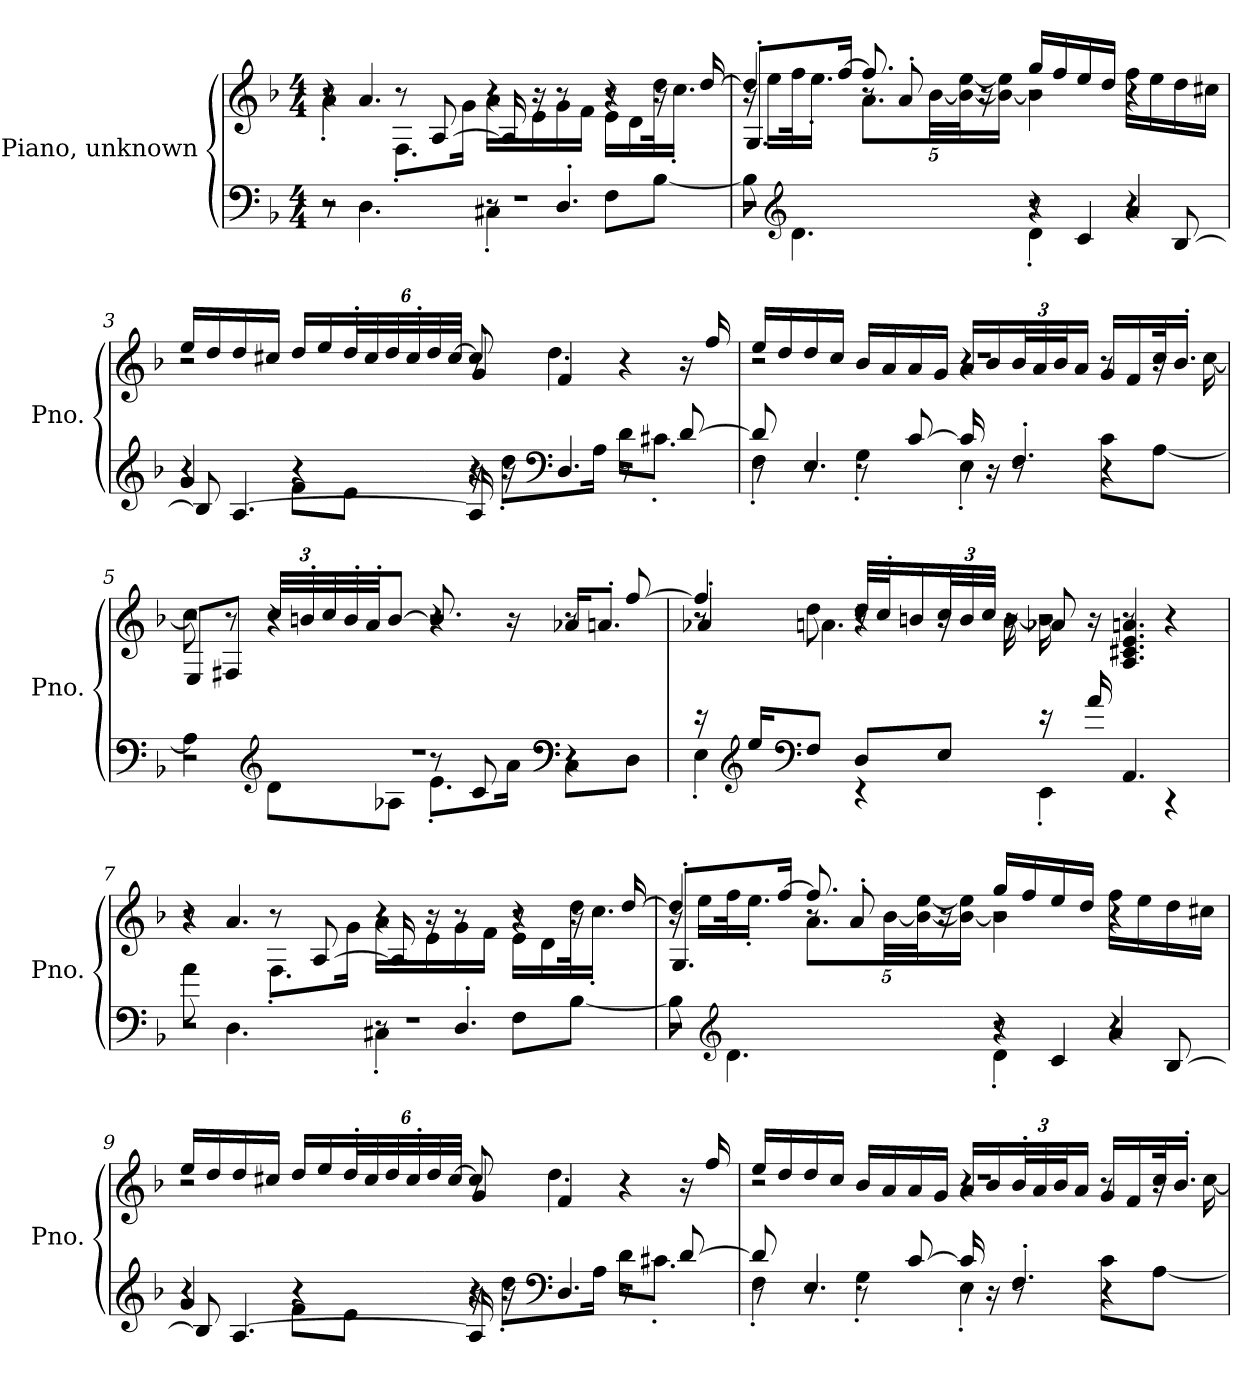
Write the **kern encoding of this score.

**kern	**kern
*part1	*part1
*staff2	*staff1
*I"Piano, unknown	*
*I'Pno.	*
*clefF4	*clefG2
*k[b-]	*k[b-]
*M4/4	*M4/4
*MM120	*MM120
=1	=1
*^	*^
*	*^	*	*^
1r	8r	2r	8r	4a'\	4r
.	4.D\	.	4.a/	.	.
.	.	.	.	8.F'\L	8r
.	.	.	.	.	[8A/
.	.	.	.	16g\Jk	.
.	4C#X'\	8r	4r	16a\LL	16A/]
.	.	.	.	16e\	16r
.	.	4.D'/	.	16g\	8r
.	.	.	.	16f\JJ	.
.	8F\L	.	8r	16e\LL	4r
.	.	.	.	16d\	.
.	[8B-\J	.	16r	32dd\K	.
.	.	.	.	16.cc'\JJ	.
.	.	.	[16dd/	.	.
=2	=2	=2	=2	=2	=2
2r	8B-\]	2r	4dd/]	16r	8.G'/L
.	.	.	.	16ee\LL	.
*clefG2	*	*	*	*	*
.	4.d\	.	.	32ff\K	.
.	.	.	.	16.ee'\JJ	.
.	.	.	.	.	[16ff/Jk
*	*	*	*	*Xbrackettup	*
.	.	.	8r	10.a\L	8.ff/]
.	.	.	8a'/	.	.
.	.	.	.	[40b-\LL	.
.	.	.	.	40b-\_ [40ee\J	.
.	.	.	.	.	16r
.	.	.	.	20b-\_ 20ee\]JJ	.
4r	4d'\	8r	16gg/LL	4b-\]	2r
.	.	.	16ff/	.	.
.	.	4c/	16ee/	.	.
.	.	.	16dd/JJ	.	.
4a/	4r	.	4r	16ff\LL	.
.	.	.	.	16ee\	.
.	.	[8B-/	.	16dd\	.
.	.	.	.	16cc#X\JJ	.
!!LO:LB:g=z	!!	!!
=3	=3	=3	=3	=3	=3
4g/	4r	8B-/]	16ee/LL	2r	2r
.	.	.	16dd/	.	.
.	.	[4.A/	16dd/	.	.
.	.	.	16cc#X/JJ	.	.
4r	8f\L	.	16dd/LL	.	.
.	.	.	16ee/	.	.
.	8e\J	.	48dd'/L	.	.
.	.	.	48cc#/	.	.
.	.	.	48dd/	.	.
.	.	.	48cc#'/	.	.
.	.	.	48dd/	.	.
.	.	.	[48cc#/JJJ	.	.
4r	16r	16A/]	8cc#/]	8r	4g'/
.	8dd'\L	16r	.	.	.
*clefF4	*	*	*	*	*
.	.	4.D/	4f/	4.dd\	.
.	16A\Jk	.	.	.	.
8r	16d\KL	.	.	.	4r
.	8.c#X'\J	.	.	.	.
[8d/	.	.	16r	.	.
.	.	.	16ff/	.	.
=4	=4	=4	=4	=4	=4
8d/]	4F'\	8r	1r	2r	16ee/LL
.	.	.	.	.	16dd/
8r	.	4.E/	.	.	16dd/
.	.	.	.	.	16cc/JJ
8r	4G'\	.	.	.	16b-/LL
.	.	.	.	.	16a/
[8c/	.	.	.	.	16a/
.	.	.	.	.	16g/JJ
16c/]	4E'\	8r	.	4r	16a/LL
16r	.	.	.	.	16b-/
8r	.	4.F'/	.	.	48b-/L
.	.	.	.	.	48a/
.	.	.	.	.	48b-/J
.	.	.	.	.	16a/JJ
4r	8c\L	.	.	8r	16g/LL
.	.	.	.	.	16f/
.	[8A\J	.	.	16r	32cc/K
.	.	.	.	.	16.b-'/JJ
.	.	.	.	[16cc\	.
!!LO:LB:g=z	!!	!!
=5	=5	=5	=5	=5	=5
1r	4A\]	2r	2r	8cc\]	8E/L
.	.	.	.	8r	8F#X/J
*clefG2	*	*	*	*	*
.	8d\L	.	.	4r	48cc/LLL
.	.	.	.	.	48bn'/
.	.	.	.	.	48cc/
.	.	.	.	.	32b'/
.	.	.	.	.	32a'/JJ
.	8A-X\J	.	.	.	[8b/J
.	8.e'\L	8r	4r	2r	8.b/]
.	.	8c/	.	.	.
.	16a\Jk	.	.	.	16r
*clefF4	*	*	*	*	*
.	8C\L	4r	8r	.	16a-X/KL
.	.	.	.	.	8.an'/J
.	8D\J	.	[8ff/	.	.
*	*v	*v	*	*	*
=6	=6	=6	=6	=6
*	*	*	*	*^
16r	4E'\	4ff/]	8r	4a-X'/	8r
*clefG2	*	*	*	*	*
16ee/KL	.	.	.	.	.
*clefF4	*	*	*	*	*
8F/J	.	.	8dd\	.	4.an\
8D/L	4r	4r	8r	32dd/LLL	.
.	.	.	.	32cc'/J	.
.	.	.	.	16bn/	.
8E/J	.	.	16r	48cc/L	.
.	.	.	.	48b/	.
.	.	.	.	48cc/JJJ	.
.	.	.	[16b\	16r	.
16r	4EE'\	2r	16b\]	8a-X/	2r
16a/	.	.	16r	.	.
4.AA/	.	.	8r	4.A/ 4.c#X/ 4.e/ 4.an/	.
.	4r	.	4r	.	.
*	*	*	*	*v	*v
!!LO:LB:g=z
=7	=7	=7	=7	=7
*	*^	*	*	*
1r	8a\	2r	8r	4r	4r
.	4.D\	.	4.a/	.	.
.	.	.	.	8.F'\L	8r
.	.	.	.	.	[8A/
.	.	.	.	16g\Jk	.
.	4C#X'\	8r	4r	16a\LL	16A/]
.	.	.	.	16e\	16r
.	.	4.D'/	.	16g\	8r
.	.	.	.	16f\JJ	.
.	8F\L	.	8r	16e\LL	4r
.	.	.	.	16d\	.
.	[8B-\J	.	16r	32dd\K	.
.	.	.	.	16.cc'\JJ	.
.	.	.	[16dd/	.	.
=8	=8	=8	=8	=8	=8
2r	8B-\]	2r	4dd/]	16r	8.G'/L
.	.	.	.	16ee\LL	.
*clefG2	*	*	*	*	*
.	4.d\	.	.	32ff\K	.
.	.	.	.	16.ee'\JJ	.
.	.	.	.	.	[16ff/Jk
.	.	.	8r	10.a\L	8.ff/]
.	.	.	8a'/	.	.
.	.	.	.	[40b-\LL	.
.	.	.	.	40b-\_ [40ee\J	.
.	.	.	.	.	16r
.	.	.	.	20b-\_ 20ee\]JJ	.
4r	4d'\	8r	16gg/LL	4b-\]	2r
.	.	.	16ff/	.	.
.	.	4c/	16ee/	.	.
.	.	.	16dd/JJ	.	.
4a/	4r	.	4r	16ff\LL	.
.	.	.	.	16ee\	.
.	.	[8B-/	.	16dd\	.
.	.	.	.	16cc#X\JJ	.
!!LO:LB:g=z	!!	!!
=9	=9	=9	=9	=9	=9
4g/	4r	8B-/]	16ee/LL	2r	2r
.	.	.	16dd/	.	.
.	.	[4.A/	16dd/	.	.
.	.	.	16cc#X/JJ	.	.
4r	8f\L	.	16dd/LL	.	.
.	.	.	16ee/	.	.
.	8e\J	.	48dd'/L	.	.
.	.	.	48cc#/	.	.
.	.	.	48dd/	.	.
.	.	.	48cc#'/	.	.
.	.	.	48dd/	.	.
.	.	.	[48cc#/JJJ	.	.
4r	16r	16A/]	8cc#/]	8r	4g'/
.	8dd'\L	16r	.	.	.
*clefF4	*	*	*	*	*
.	.	4.D/	4f/	4.dd\	.
.	16A\Jk	.	.	.	.
8r	16d\KL	.	.	.	4r
.	8.c#X'\J	.	.	.	.
[8d/	.	.	16r	.	.
.	.	.	16ff/	.	.
=10	=10	=10	=10	=10	=10
8d/]	4F'\	8r	1r	2r	16ee/LL
.	.	.	.	.	16dd/
8r	.	4.E/	.	.	16dd/
.	.	.	.	.	16cc/JJ
8r	4G'\	.	.	.	16b-/LL
.	.	.	.	.	16a/
[8c/	.	.	.	.	16a/
.	.	.	.	.	16g/JJ
16c/]	4E'\	8r	.	4r	16a/LL
16r	.	.	.	.	16b-/
8r	.	4.F'/	.	.	48b-'/L
.	.	.	.	.	48a/
.	.	.	.	.	48b-/J
.	.	.	.	.	16a/JJ
4r	8c\L	.	.	8r	16g/LL
.	.	.	.	.	16f/
.	[8A\J	.	.	16r	32cc/K
.	.	.	.	.	16.b-'/JJ
.	.	.	.	[16cc\	.
*v	*v	*v	*	*	*
*	*v	*v	*v
=	=
*-	*-
